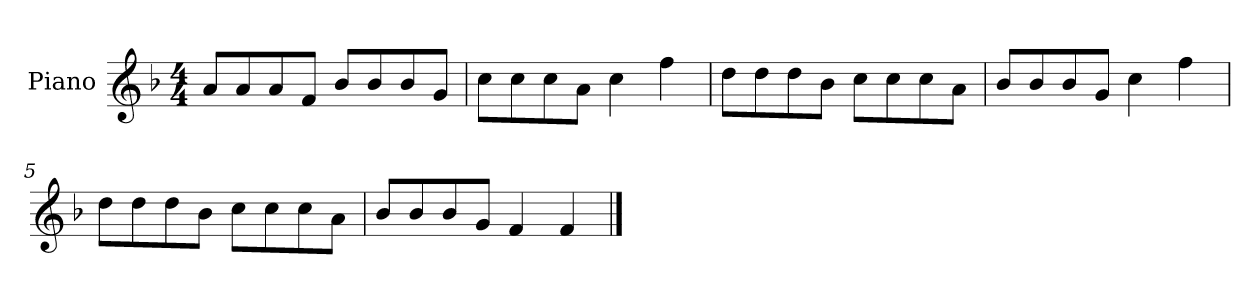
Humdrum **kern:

**kern
*part1
*staff1
*I"Piano
*I'P-no
*clefG2
*k[b-]
*M4/4
*MM90
=1
8a/L
8a/
8a/
8f/J
8b-/L
8b-/
8b-/
8g/J
=2
8cc\L
8cc\
8cc\
8a\J
4cc\
4ff\
=3
8dd\L
8dd\
8dd\
8b-\J
8cc\L
8cc\
8cc\
8a\J
=4
8b-/L
8b-/
8b-/
8g/J
4cc\
4ff\
=5
8dd\L
8dd\
8dd\
8b-\J
8cc\L
8cc\
8cc\
8a\J
!!LO:LB:g=z
=6
8b-/L
8b-/
8b-/
8g/J
4f/
4f/
==
*-
